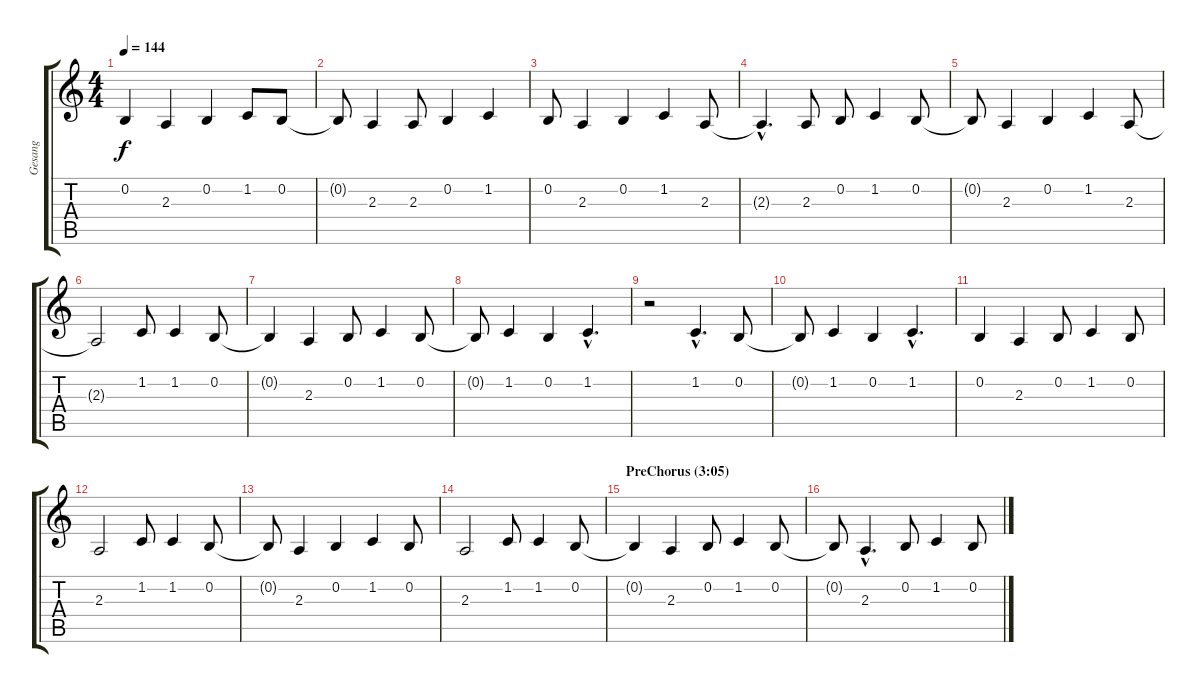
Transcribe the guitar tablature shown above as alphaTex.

\track ("Gesang" "Gesang") {instrument sopranosax}
\staff {score tabs}
\tuning (E4 B3 G3 D3 A2 E2) {hide}
\ts (4 4)
\tempo 144
\clef g2
\ks c
0.2{t}.4{dy f} 2.3.4 0.2.4 1.2.8 0.2.8 |
0.2{t}.8 2.3.4 2.3.8 0.2.4 1.2.4 |
0.2.8 2.3.4 0.2.4 1.2.4 2.3.8 |
2.3{hac t}.4{d} 2.3.8 0.2.8 1.2.4 0.2.8 |
0.2{t}.8 2.3.4 0.2.4 1.2.4 2.3.8 |
2.3{t}.2 1.2.8 1.2.4 0.2.8 |
0.2{t}.4 2.3.4 0.2.8 1.2.4 0.2.8 |
0.2{t}.8 1.2.4 0.2.4 1.2{hac}.4{d} |
r.2 1.2{hac}.4{d} 0.2.8 |
0.2{t}.8 1.2.4 0.2.4 1.2{hac}.4{d} |
0.2.4 2.3.4 0.2.8 1.2.4 0.2.8 |
2.3.2 1.2.8 1.2.4 0.2.8 |
0.2{t}.8 2.3.4 0.2.4 1.2.4 0.2.8 |
2.3.2 1.2.8 1.2.4 0.2.8 |
\section ("" "PreChorus (3:05)")
0.2{t}.4 2.3.4 0.2.8 1.2.4 0.2.8 |
0.2{t}.8 2.3{hac}.4{d} 0.2.8 1.2.4 0.2.8
